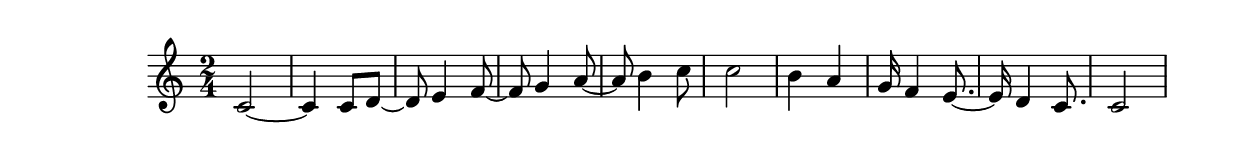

\version "1.9.4"

\header{
texidoc="

If the Note_heads_engraver is replaced by the
@code{Completion_heads_engraver}, notes that cross bar lines are split
into tied notes.

"
}

\paper { raggedright= ##t }



\score{
  \notes\relative c'{
  \time 2/4

  c2. c8 d4 e f g a b c8 c2 b4 a g16 f4 e d c8. c2 
  }
  \paper{
    \translator{
      \ThreadContext
      \remove "Note_heads_engraver"
      \consists "Completion_heads_engraver"
    }
  }
}
